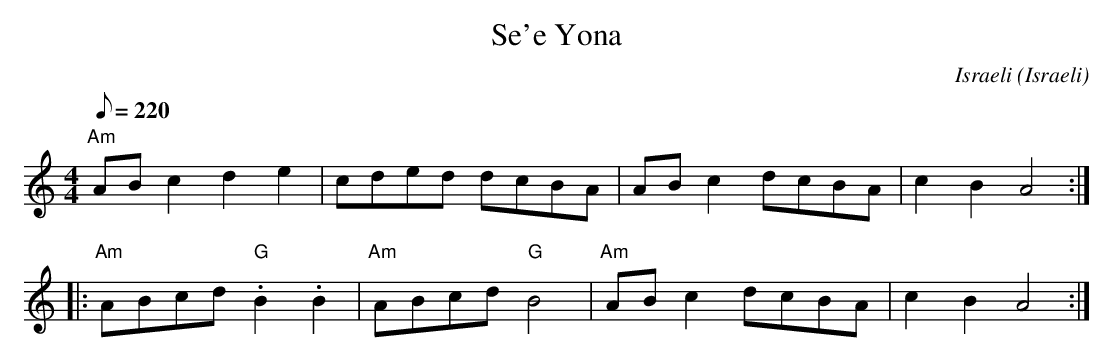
X:1
T:Se'e Yona
M:4/4
L:1/8
Q:220
C:Israeli
O:Israeli
K:Am
"Am"AB c2 d2 e2|cded dcBA|AB c2 dcBA| c2 B2 A4 :|
|:"Am"ABcd "G".B2 .B2| "Am"ABcd "G"B4| "Am"AB c2 dcBA| c2 B2 A4 :|
